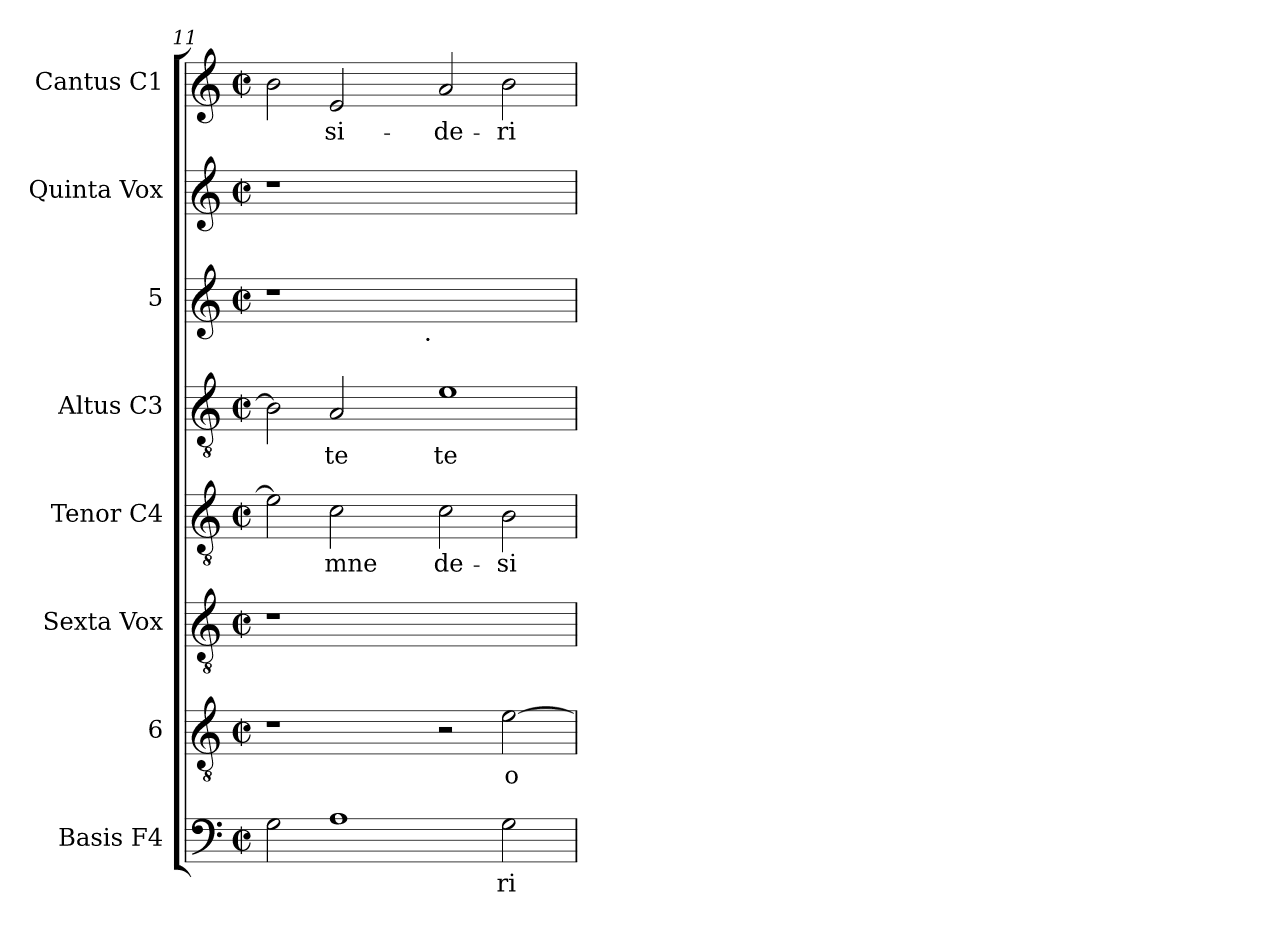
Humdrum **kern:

**kern	**text	**kern	**text	**kern	**kern	**text	**kern	**text	**kern	**kern	**kern	**text
*part8	*part8	*part7	*part7	*part6	*part5	*part5	*part4	*part4	*part3	*part2	*part1	*part1
*staff8	*staff8	*staff7	*staff7	*staff6	*staff5	*staff5	*staff4	*staff4	*staff3	*staff2	*staff1	*staff1
*I"Basis  F4	*	*I"6	*	*I"Sexta  Vox	*I"Tenor  C4	*	*I"Altus  C3	*	*I"5	*I"Quinta  Vox	*I"Cantus  C1	*
*I'B	*	*	*	*	*I'T	*	*I'A	*	*	*	*I'C	*
*clefF4	*	*clefGv2	*	*clefGv2	*clefGv2	*	*clefGv2	*	*clefG2	*clefG2	*clefG2	*
*k[]	*	*k[]	*	*k[]	*k[]	*	*k[]	*	*k[]	*k[]	*k[]	*
*C:	*	*C:	*	*C:	*C:	*	*C:	*	*C:	*C:	*C:	*
*M2/2	*	*M2/2	*	*M2/2	*M2/2	*	*M2/2	*	*M2/2	*M2/2	*M2/2	*
*met(c|)	*	*met(c|)	*	*met(c|)	*met(c|)	*	*met(c|)	*	*met(c|)	*met(c|)	*met(c|)	*
=11	=11	=11	=11	=11	=11	=11	=11	=11	=11	=11	=11	=11
!	!LO:LY:b:cj	!	!	!	!	!LO:LY:b:cj	!	!LO:LY:b:cj	!	!	!	!LO:LY:b:cj
*	*	*	*	*	*	*	*	*	*^	*	*	*
2G\	--	1r	.	1r	2e\]	--	2B\]	--	1r	2ryy	1r	2b\	--
!	!LO:LY:b:cj	!	!	!	!	!LO:LY:b:cj	!	!LO:LY:b:cj	!	!	!	!	!LO:LY:b:cj
1A	--	.	.	.	2c\	-mne	2A/	-te	.	4ryy	.	2e/	-si-
.	.	.	.	.	.	.	.	.	.	8ryy	.	.	.
.	.	.	.	.	.	.	.	.	.	16ryy	.	.	.
.	.	.	.	.	.	.	.	.	.	64ryy	.	.	.
!	!	!	!	!	!	!	!	!	!	!LO:TX:b:t=.	!	!	!
.	.	.	.	.	.	.	.	.	.	1ryy	.	.	.
!	!	!	!	!	!	!LO:LY:b:cj	!	!LO:LY:b:cj	!	!	!	!	!LO:LY:b:cj
.	.	2r	.	1ryy	2c\	de-	1e	te	1ryy	.	1ryy	2a/	-de-
!	!LO:LY:b:cj	!	!LO:LY:b:cj	!	!	!LO:LY:b:cj	!	!	!	!	!	!	!LO:LY:b:cj
2G\	-ri-	[>2e\	o-	.	2B\	-si-	.	.	.	.	.	2b\	-ri-
.	.	.	.	.	.	.	.	.	.	32.ryy	.	.	.
*	*	*	*	*	*	*	*	*	*v	*v	*	*	*
=	=	=	=	=	=	=	=	=	=	=	=	=
*-	*-	*-	*-	*-	*-	*-	*-	*-	*-	*-	*-	*-
